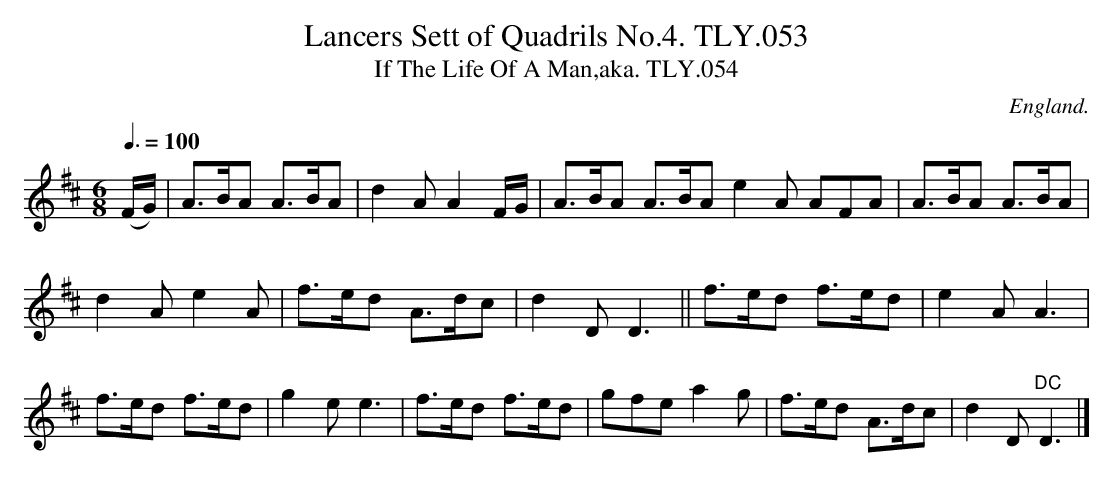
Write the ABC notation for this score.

X:1
T:Lancers Sett of Quadrils No.4. TLY.053
T:If The Life Of A Man,aka. TLY.054
L:1/8
M:6/8
O:England.
Q:3/8=100
K:D
(F/G/)|A>BA A>BA|d2A A2 F/2G/2|A>BA A>BA e2 A AFA| A>BA A>BA|!
d2A e2A| f>ed A>dc| d2 D D3||f>ed f>ed| e2A A3|!
f>ed f>ed| g2e e3| f>ed f>ed| gfe a2 g| f>ed A>dc| d2 D"^DC" D3|]
